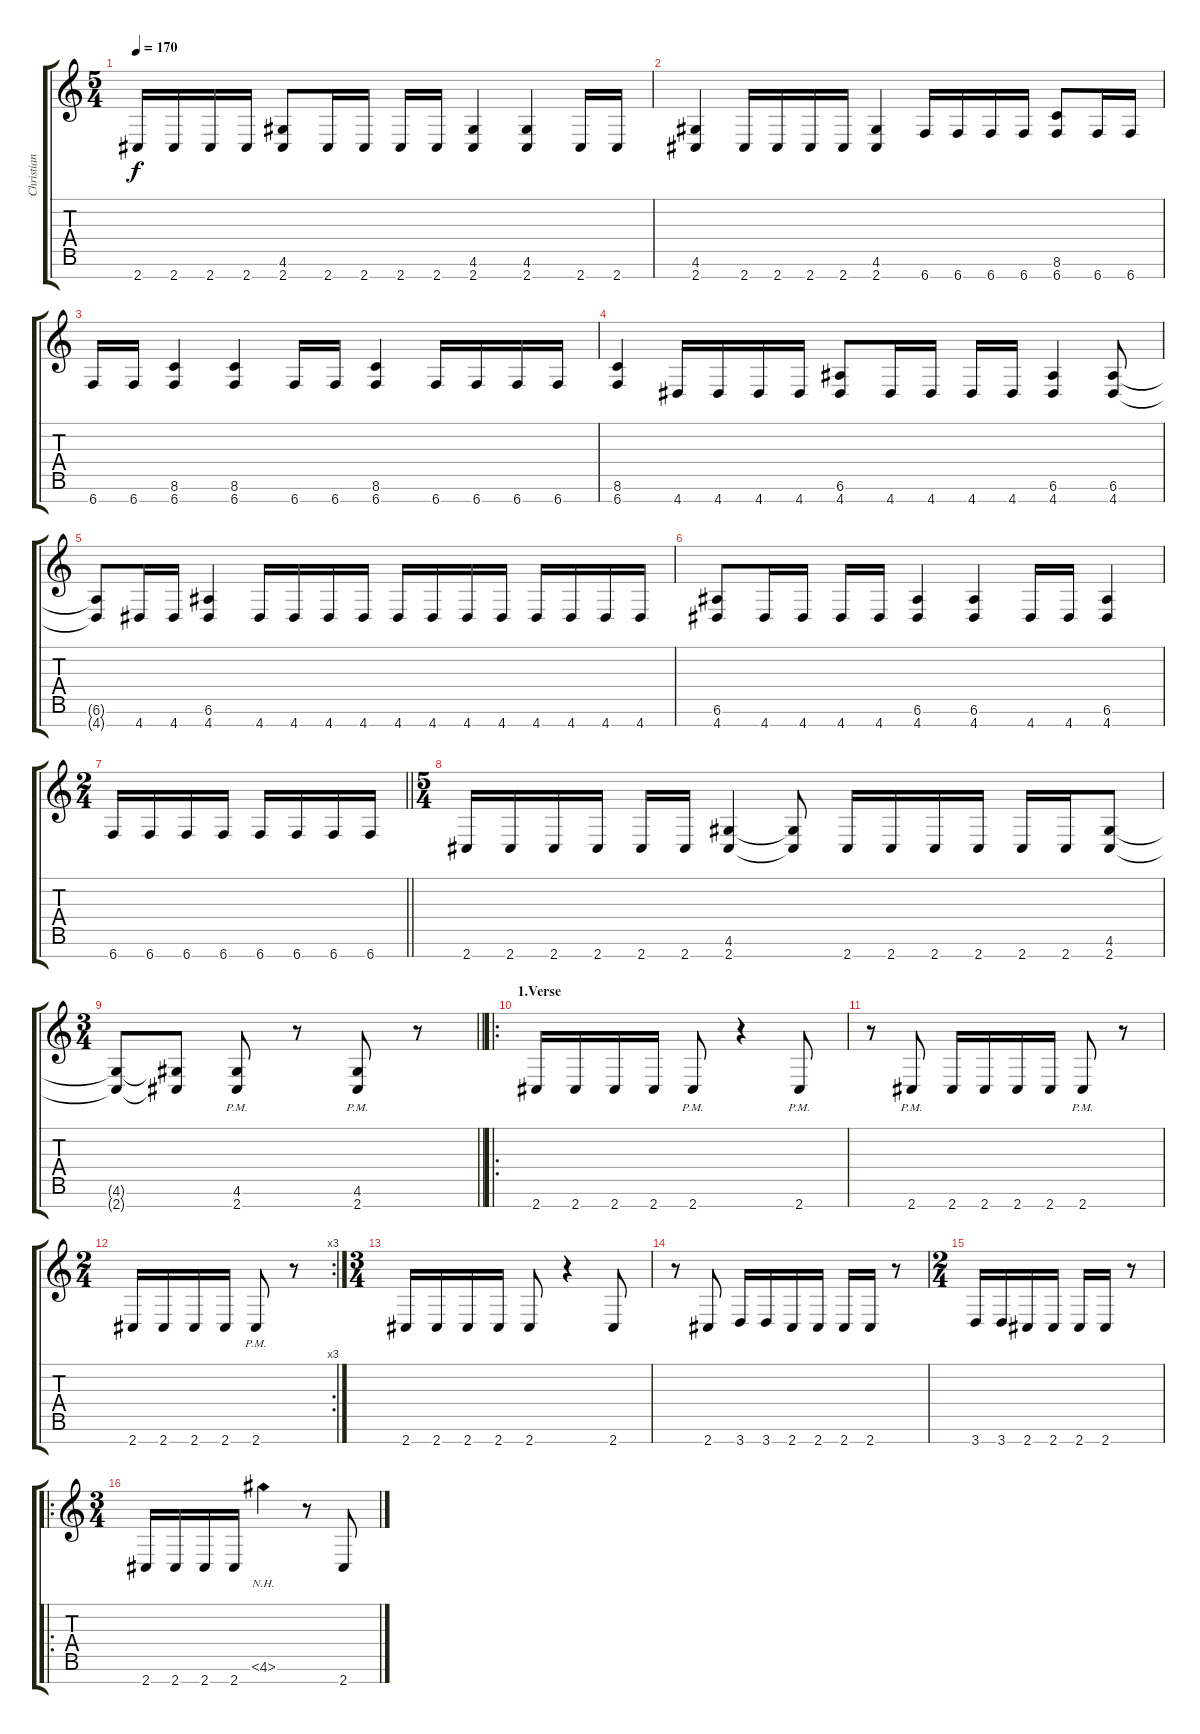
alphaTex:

\track ("Christian" "Christian") {instrument distortionguitar}
\staff {score tabs}
\tuning (E4 B3 G3 D3 A2 E2 B1) {hide}
\ts (5 4)
\tempo 170
\clef g2
\ks c
2.7.16{dy f} 2.7.16 2.7.16 2.7.16 (4.6 2.7).8 2.7.16 2.7.16 2.7.16 2.7.16 (4.6 2.7).4 (4.6 2.7).4 2.7.16 2.7.16 |
(4.6 2.7).4 2.7.16 2.7.16 2.7.16 2.7.16 (4.6 2.7).4 6.7.16 6.7.16 6.7.16 6.7.16 (8.6 6.7).8 6.7.16 6.7.16 |
6.7.16 6.7.16 (8.6 6.7).4 (8.6 6.7).4 6.7.16 6.7.16 (8.6 6.7).4 6.7.16 6.7.16 6.7.16 6.7.16 |
(8.6 6.7).4 4.7.16 4.7.16 4.7.16 4.7.16 (6.6 4.7).8 4.7.16 4.7.16 4.7.16 4.7.16 (6.6 4.7).4 (6.6 4.7).8 |
(6.6{t} 4.7{t}).8 4.7.16 4.7.16 (6.6 4.7).4 4.7.16 4.7.16 4.7.16 4.7.16 4.7.16 4.7.16 4.7.16 4.7.16 4.7.16 4.7.16 4.7.16 4.7.16 |
(6.6 4.7).8 4.7.16 4.7.16 4.7.16 4.7.16 (6.6 4.7).4 (6.6 4.7).4 4.7.16 4.7.16 (6.6 4.7).4 |
\ts (2 4)
\barLineRight lightlight
6.7.16 6.7.16 6.7.16 6.7.16 6.7.16 6.7.16 6.7.16 6.7.16 |
\ts (5 4)
\section ("" "")
2.7.16 2.7.16 2.7.16 2.7.16 2.7.16 2.7.16 (4.6 2.7).4 (4.6{t} 2.7{t}).8 2.7.16 2.7.16 2.7.16 2.7.16 2.7.16 2.7.16 (4.6 2.7).8 |
\ts (3 4)
\barLineRight lightlight
(4.6{t} 2.7{t}).8 (4.6{t} 2.7{t}).8 (4.6{pm} 2.7{pm}).8 r.8 (4.6{pm} 2.7{pm}).8 r.8 |
\ro
\section ("" "1.Verse")
2.7.16 2.7.16 2.7.16 2.7.16 2.7{pm}.8 r.4 2.7{pm}.8 |
r.8 2.7{pm}.8 2.7.16 2.7.16 2.7.16 2.7.16 2.7{pm}.8 r.8 |
\rc 3
\ts (2 4)
2.7.16 2.7.16 2.7.16 2.7.16 2.7{pm}.8 r.8 |
\ts (3 4)
2.7.16 2.7.16 2.7.16 2.7.16 2.7.8 r.4 2.7.8 |
r.8 2.7.8 3.7.16 3.7.16 2.7.16 2.7.16 2.7.16 2.7.16 r.8 |
\ts (2 4)
3.7.16 3.7.16 2.7.16 2.7.16 2.7.16 2.7.16 r.8 |
\ro
\ts (3 4)
2.7.16 2.7.16 2.7.16 2.7.16 4.6{nh}.4 r.8 2.7.8
